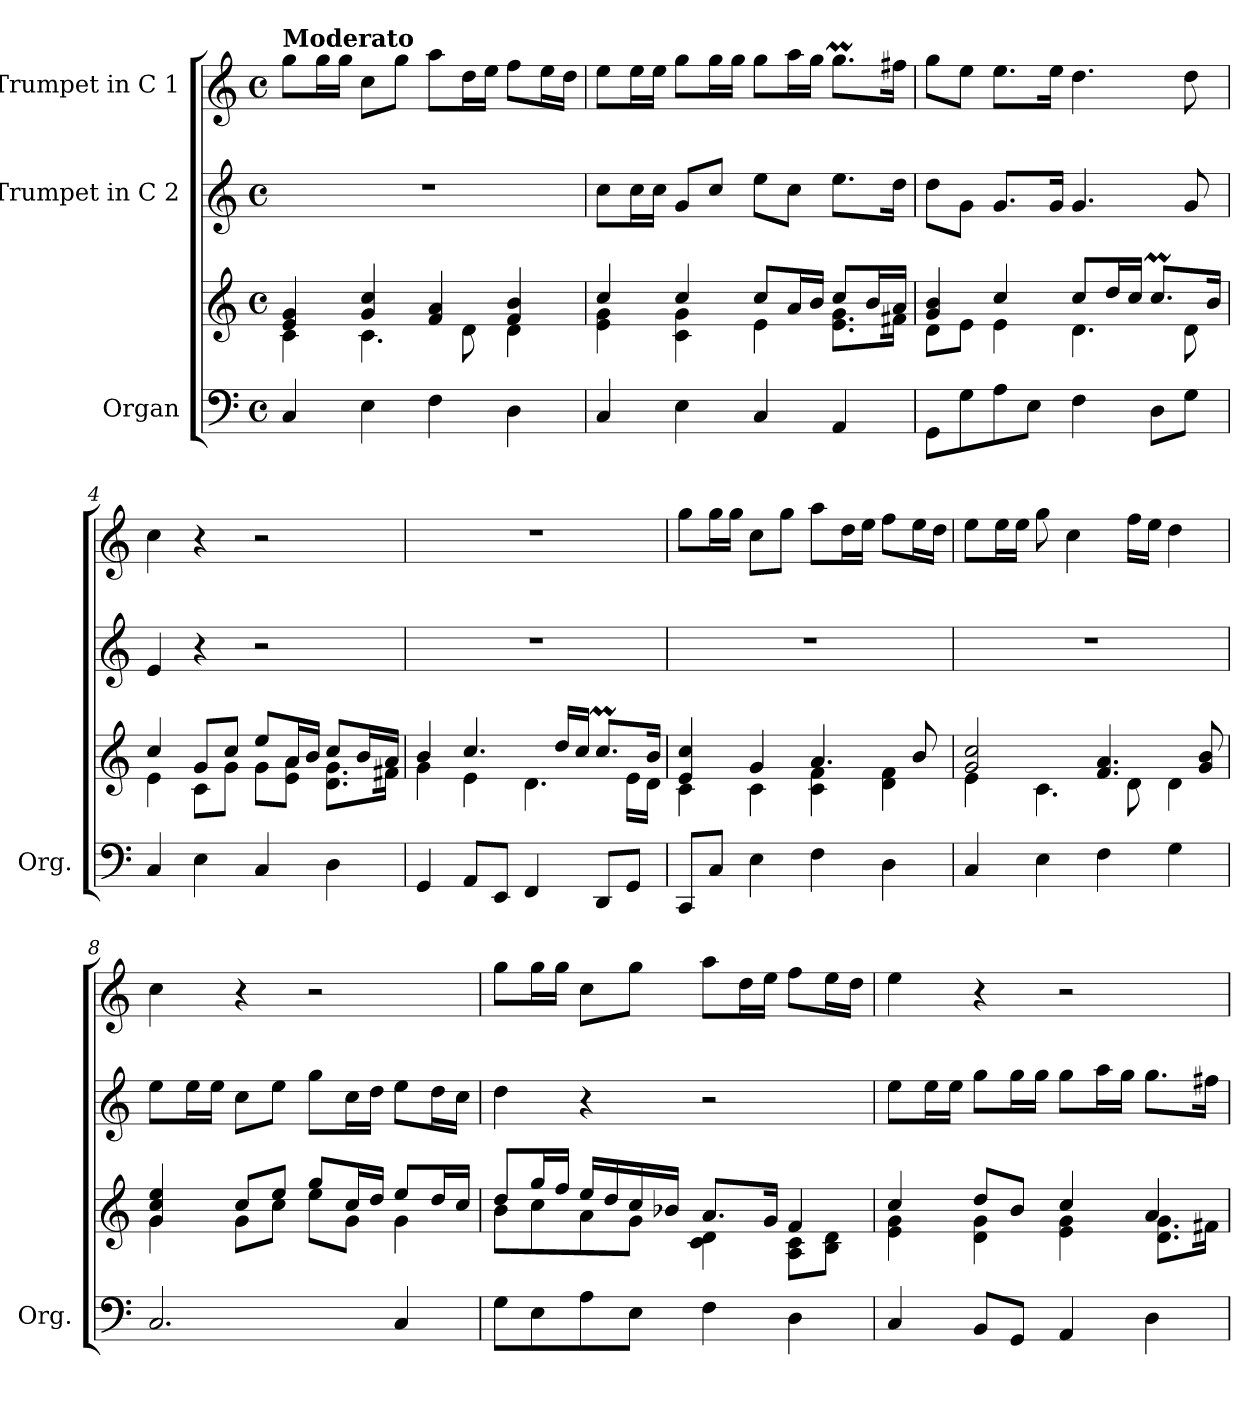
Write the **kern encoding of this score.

**kern	**kern	**kern	**kern
*part3	*part3	*part2	*part1
*staff4	*staff3	*staff2	*staff1
*I"Organ	*	*I"Trumpet in C 2	*I"Trumpet in C 1
*I'Org.	*	*	*
*clefF4	*clefG2	*clefG2	*clefG2
*k[]	*k[]	*k[]	*k[]
*M4/4	*M4/4	*M4/4	*M4/4
*met(c)	*met(c)	*met(c)	*met(c)
*MM80	*MM80	*MM80	*MM80
=1	=1	=1	=1
*	*^	*	*
!	!	!	!	!LO:TX:a:B:t=Moderato
4C/	4e/ 4g/	4c\	1r	8gg\L
.	.	.	.	16gg\L
.	.	.	.	16gg\JJ
4E\	4g/ 4cc/	4.c\	.	8cc\L
.	.	.	.	8gg\J
4F\	4f/ 4a/	.	.	8aa\L
.	.	8d\	.	16dd\L
.	.	.	.	16ee\JJ
4D\	4f/ 4b/	4d\	.	8ff\L
.	.	.	.	16ee\L
.	.	.	.	16dd\JJ
=2	=2	=2	=2	=2
4C/	4cc/	4e\ 4g\	8cc\L	8ee\L
.	.	.	16cc\L	16ee\L
.	.	.	16cc\JJ	16ee\JJ
4E\	4cc/	4c\ 4g\	8g/L	8gg\L
.	.	.	8cc/J	16gg\L
.	.	.	.	16gg\JJ
4C/	8cc/L	4e\	8ee\L	8gg\L
.	16a/L	.	8cc\J	16aa\L
.	16b/JJ	.	.	16gg\JJ
4AA/	8cc/L	8.e\ 8.g\L	8.ee\L	8.ggM\L
.	16b/L	.	.	.
.	16a/JJ	16f#X\Jk	16dd\Jk	16ff#X\Jk
=3	=3	=3	=3	=3
8GG\L	4g/ 4b/	8d\L	8dd\L	8gg\L
8G\	.	8e\J	8g\J	8ee\J
8A\	4cc/	4e\	8.g/L	8.ee\L
8E\J	.	.	.	.
.	.	.	16g/Jk	16ee\Jk
4F\	8cc/L	4.d\	4.g/	4.dd\
.	16dd/L	.	.	.
.	16cc/JJ	.	.	.
8D\L	8.ccM/L	.	.	.
8G\J	.	8d\	8g/	8dd\
.	16b/Jk	.	.	.
!!LO:LB:g=z
=4	=4	=4	=4	=4
4C/	4cc/	4e\	4e/	4cc\
4E\	8g/L	8c\L	4r	4r
.	8cc/J	8g\J	.	.
4C/	8ee/L	8g\L	2r	2r
.	16a/L	8e\ 8a\J	.	.
.	16b/JJ	.	.	.
4D\	8cc/L	8.d\ 8.g\L	.	.
.	16b/L	.	.	.
.	16a/JJ	16f#X\Jk	.	.
=5	=5	=5	=5	=5
4GG/	4b/	4g\	1r	1r
8AA/L	4.cc/	4e\	.	.
8EE/J	.	.	.	.
4FF/	.	4.d\	.	.
.	16dd/LL	.	.	.
.	16cc/JJ	.	.	.
8DD/L	8.ccM/L	.	.	.
8GG/J	.	16e\LL	.	.
.	16b/Jk	16d\JJ	.	.
=6	=6	=6	=6	=6
8CC/L	4e/ 4cc/	4c\	1r	8gg\L
8C/J	.	.	.	16gg\L
.	.	.	.	16gg\JJ
4E\	4g/	4c\	.	8cc\L
.	.	.	.	8gg\J
4F\	4.a/	4c\ 4f\	.	8aa\L
.	.	.	.	16dd\L
.	.	.	.	16ee\JJ
4D\	.	4d\ 4f\	.	8ff\L
.	8b/	.	.	16ee\L
.	.	.	.	16dd\JJ
=7	=7	=7	=7	=7
4C/	2g/ 2cc/	4e\	1r	8ee\L
.	.	.	.	16ee\L
.	.	.	.	16ee\JJ
4E\	.	4.c\	.	8gg\
.	.	.	.	4cc\
4F\	4.f/ 4.a/	.	.	.
.	.	8d\	.	16ff\LL
.	.	.	.	16ee\JJ
4G\	.	4d\	.	4dd\
.	8g/ 8b/	.	.	.
!!LO:LB:g=z
=8	=8	=8	=8	=8
2.C/	4g/ 4cc/ 4ee/	4g\	8ee\L	4cc\
.	.	.	16ee\L	.
.	.	.	16ee\JJ	.
.	8cc/L	8g\L	8cc\L	4r
.	8ee/J	8cc\J	8ee\J	.
.	8gg/L	8ee\L	8gg\L	2r
.	16cc/L	8g\J	16cc\L	.
.	16dd/JJ	.	16dd\JJ	.
4C/	8ee/L	4g\	8ee\L	.
.	16dd/L	.	16dd\L	.
.	16cc/JJ	.	16cc\JJ	.
=9	=9	=9	=9	=9
8G\L	8dd/L	8b\L	4dd\	8gg\L
8E\	16gg/L	8cc\	.	16gg\L
.	16ff/JJ	.	.	16gg\JJ
8A\	16ee/LL	8a\	4r	8cc\L
.	16dd/	.	.	.
8E\J	16cc/	8g\J	.	8gg\J
.	16b-X/JJ	.	.	.
4F\	8.a/L	4c\ 4d\	2r	8aa\L
.	.	.	.	16dd\L
.	16g/Jk	.	.	16ee\JJ
4D\	4f/	8A\ 8c\L	.	8ff\L
.	.	8B\ 8d\J	.	16ee\L
.	.	.	.	16dd\JJ
=10	=10	=10	=10	=10
4C/	4cc/	4e\ 4g\	8ee\L	4ee\
.	.	.	16ee\L	.
.	.	.	16ee\JJ	.
8BB/L	8dd/L	4d\ 4g\	8gg\L	4r
8GG/J	8b/J	.	16gg\L	.
.	.	.	16gg\JJ	.
4AA/	4cc/	4e\ 4g\	8gg\L	2r
.	.	.	16aa\L	.
.	.	.	16gg\JJ	.
4D\	4a/	8.d\ 8.g\L	8.gg\L	.
.	.	16f#X\Jk	16ff#X\Jk	.
*	*v	*v	*	*
=	=	=	=
*-	*-	*-	*-
